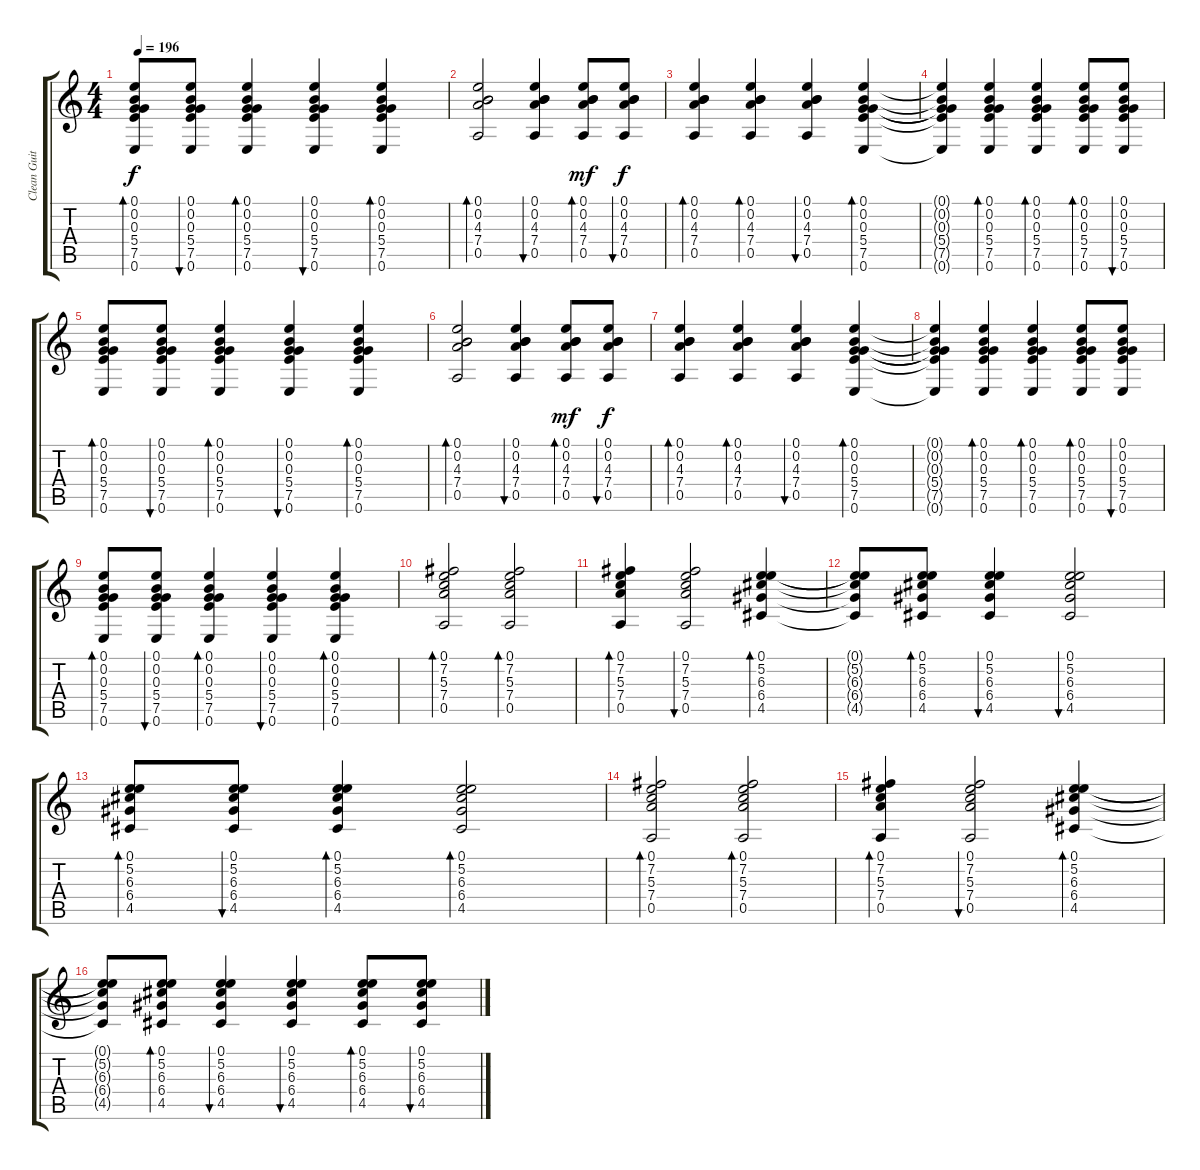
\track ("Clean Guitar 2" "Clean Guit") {instrument acousticguitarnylon}
\staff {score tabs}
\tuning (E4 B3 G3 D3 A2 E2) {hide}
\ts (4 4)
\tempo 196
\clef g2
\ks c
(0.1 0.2 0.3 5.4 7.5 0.6).8{bd 30 dy f} (0.1 0.2 0.3 5.4 7.5 0.6).8{bu 30} (0.1 0.2 0.3 5.4 7.5 0.6).4{bd 60} (0.1 0.2 0.3 5.4 7.5 0.6).4{bu 60} (0.1 0.2 0.3 5.4 7.5 0.6).4{bd 60} |
(0.1 0.2 4.3 7.4 0.5).2{bd 120 volume 14 balance 3 instrument acousticguitarnylon} (0.1 0.2 4.3 7.4 0.5).4{bu 60} (0.1 0.2 4.3 7.4 0.5).8{bd 30 dy mf} (0.1 0.2 4.3 7.4 0.5).8{bu 30 dy f} |
(0.1 0.2 4.3 7.4 0.5).4{bd 60} (0.1 0.2 4.3 7.4 0.5).4{bd 60} (0.1 0.2 4.3 7.4 0.5).4{bu 60} (0.1 0.2 0.3 5.4 7.5 0.6).4{bd 60} |
(0.1{t} 0.2{t} 0.3{t} 5.4{t} 7.5{t} 0.6{t}).4 (0.1 0.2 0.3 5.4 7.5 0.6).4{bd 60} (0.1 0.2 0.3 5.4 7.5 0.6).4{bd 60} (0.1 0.2 0.3 5.4 7.5 0.6).8{bd 30} (0.1 0.2 0.3 5.4 7.5 0.6).8{bu 30} |
(0.1 0.2 0.3 5.4 7.5 0.6).8{bd 30} (0.1 0.2 0.3 5.4 7.5 0.6).8{bu 30} (0.1 0.2 0.3 5.4 7.5 0.6).4{bd 60} (0.1 0.2 0.3 5.4 7.5 0.6).4{bu 60} (0.1 0.2 0.3 5.4 7.5 0.6).4{bd 60} |
(0.1 0.2 4.3 7.4 0.5).2{bd 120 volume 14 balance 3 instrument acousticguitarnylon} (0.1 0.2 4.3 7.4 0.5).4{bu 60} (0.1 0.2 4.3 7.4 0.5).8{bd 30 dy mf} (0.1 0.2 4.3 7.4 0.5).8{bu 30 dy f} |
(0.1 0.2 4.3 7.4 0.5).4{bd 60} (0.1 0.2 4.3 7.4 0.5).4{bd 60} (0.1 0.2 4.3 7.4 0.5).4{bu 60} (0.1 0.2 0.3 5.4 7.5 0.6).4{bd 60} |
(0.1{t} 0.2{t} 0.3{t} 5.4{t} 7.5{t} 0.6{t}).4 (0.1 0.2 0.3 5.4 7.5 0.6).4{bd 60} (0.1 0.2 0.3 5.4 7.5 0.6).4{bd 60} (0.1 0.2 0.3 5.4 7.5 0.6).8{bd 30} (0.1 0.2 0.3 5.4 7.5 0.6).8{bu 30} |
(0.1 0.2 0.3 5.4 7.5 0.6).8{bd 30} (0.1 0.2 0.3 5.4 7.5 0.6).8{bu 30} (0.1 0.2 0.3 5.4 7.5 0.6).4{bd 60} (0.1 0.2 0.3 5.4 7.5 0.6).4{bu 60} (0.1 0.2 0.3 5.4 7.5 0.6).4{bd 60} |
(0.1 7.2 5.3 7.4 0.5).2{bd 120} (0.1 7.2 5.3 7.4 0.5).2{bd 60} |
(0.1 7.2 5.3 7.4 0.5).4{bd 60} (0.1 7.2 5.3 7.4 0.5).2{bu 60} (0.1 5.2 6.3 6.4 4.5).4{bd 60} |
(0.1{t} 5.2{t} 6.3{t} 6.4{t} 4.5{t}).8 (0.1 5.2 6.3 6.4 4.5).8{bd 30} (0.1 5.2 6.3 6.4 4.5).4{bu 30} (0.1 5.2 6.3 6.4 4.5).2{bu 60} |
(0.1 5.2 6.3 6.4 4.5).8{bd 30} (0.1 5.2 6.3 6.4 4.5).8{bu 30} (0.1 5.2 6.3 6.4 4.5).4{bd 60} (0.1 5.2 6.3 6.4 4.5).2{bd 60} |
(0.1 7.2 5.3 7.4 0.5).2{bd 120} (0.1 7.2 5.3 7.4 0.5).2{bd 60} |
(0.1 7.2 5.3 7.4 0.5).4{bd 60} (0.1 7.2 5.3 7.4 0.5).2{bu 60} (0.1 5.2 6.3 6.4 4.5).4{bd 60} |
(0.1{t} 5.2{t} 6.3{t} 6.4{t} 4.5{t}).8 (0.1 5.2 6.3 6.4 4.5).8{bd 30} (0.1 5.2 6.3 6.4 4.5).4{bu 30} (0.1 5.2 6.3 6.4 4.5).4{bu 60} (0.1 5.2 6.3 6.4 4.5).8{bd 30} (0.1 5.2 6.3 6.4 4.5).8{bu 30}
